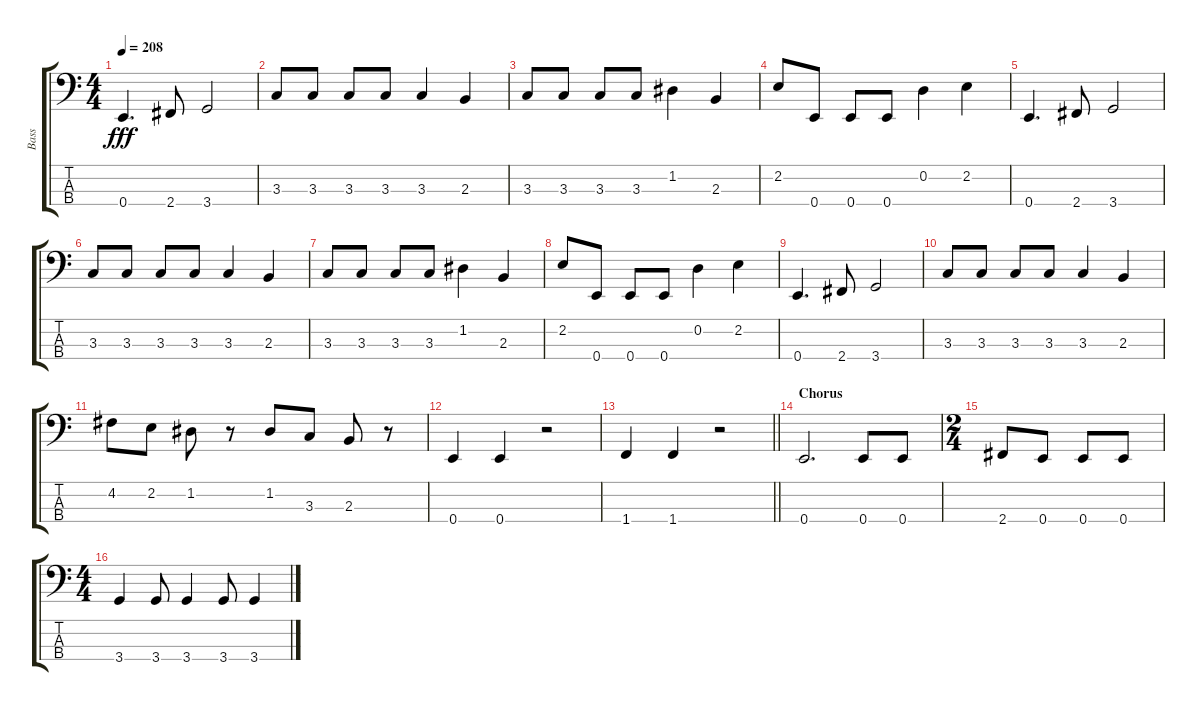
\track ("Bass" "Bass") {instrument electricbassfinger}
\staff {score tabs}
\tuning (G2 D2 A1 E1) {hide}
\ts (4 4)
\tempo 208
\clef f4
\ks c
0.4.4{d dy fff} 2.4.8 3.4.2 |
3.3.8 3.3.8 3.3.8 3.3.8 3.3.4 2.3.4 |
3.3.8 3.3.8 3.3.8 3.3.8 1.2.4 2.3.4 |
2.2.8 0.4.8 0.4.8 0.4.8 0.2.4 2.2.4 |
0.4.4{d} 2.4.8 3.4.2 |
3.3.8 3.3.8 3.3.8 3.3.8 3.3.4 2.3.4 |
3.3.8 3.3.8 3.3.8 3.3.8 1.2.4 2.3.4 |
2.2.8 0.4.8 0.4.8 0.4.8 0.2.4 2.2.4 |
0.4.4{d} 2.4.8 3.4.2 |
3.3.8 3.3.8 3.3.8 3.3.8 3.3.4 2.3.4 |
4.2.8 2.2.8 1.2.8 r.8 1.2.8 3.3.8 2.3.8 r.8 |
0.4.4 0.4.4 r.2 |
\barLineRight lightlight
1.4.4 1.4.4 r.2 |
\section ("" "Chorus")
0.4.2{d} 0.4.8 0.4.8 |
\ts (2 4)
2.4.8 0.4.8 0.4.8 0.4.8 |
\ts (4 4)
3.4.4 3.4.8 3.4.4 3.4.8 3.4.4
